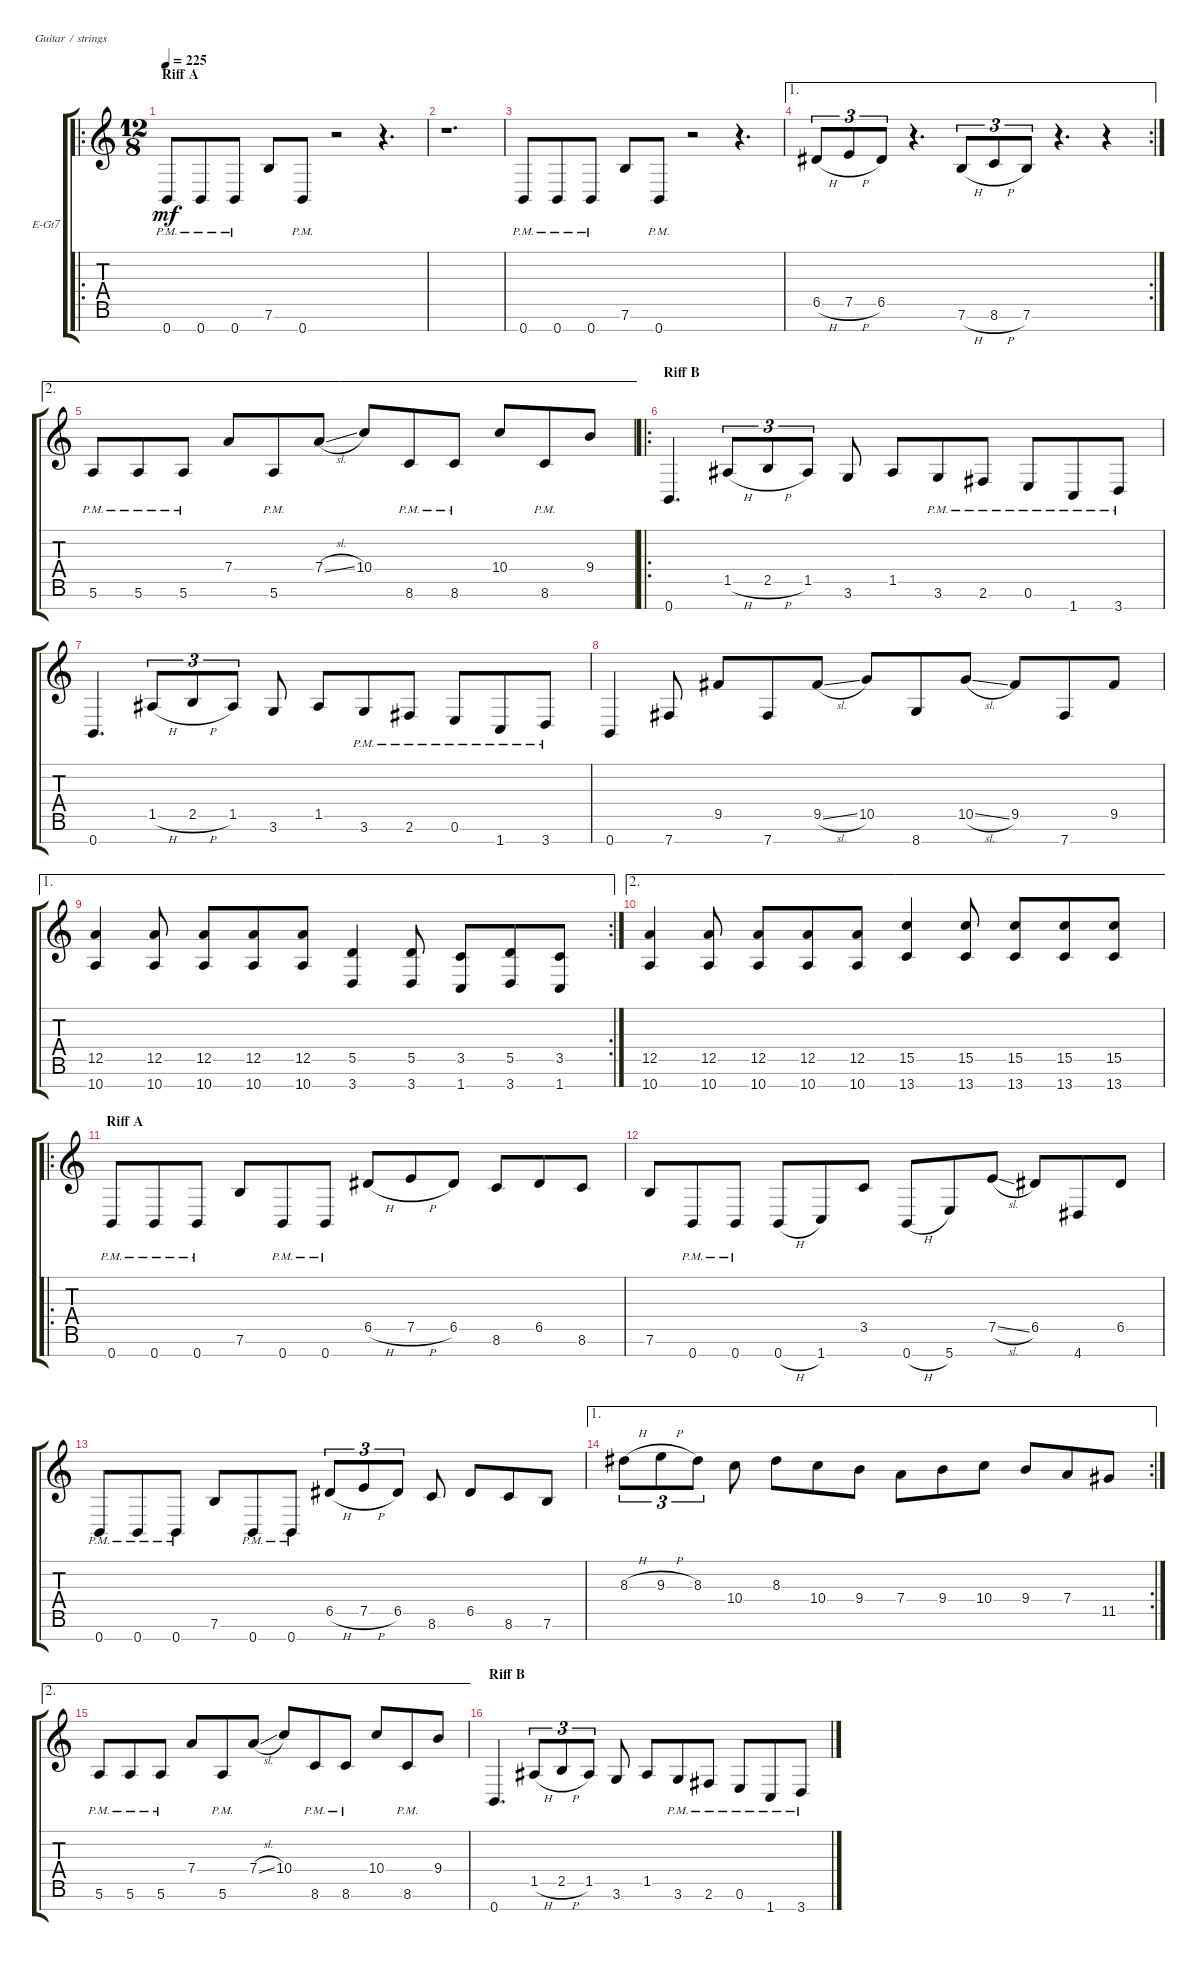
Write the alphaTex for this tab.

\defaultSystemsLayout 4
\bracketExtendMode groupsimilarinstruments
\firstSystemTrackNameOrientation horizontal
\otherSystemsTrackNameOrientation horizontal
\track ("Rhythm Guitar (R)" "E-Gt7") {instrument distortionguitar}
\staff {score tabs}
\tuning (E4 B3 G3 D3 A2 E2 B1)
\ro
\ts (12 8)
\section ("" "Riff A")
\tempo 225
\clef g2
\ks c
0.7{pm}.8{dy mf} 0.7{pm}.8 0.7{pm}.8 7.6.8 0.7{pm}.8 r.2 r.4{d} |
r.1{d} |
0.7{pm}.8 0.7{pm}.8 0.7{pm}.8 7.6.8 0.7{pm}.8 r.2 r.4{d} |
\ae 1
\rc 2
6.5{h}.8{tu (3 2)} 7.5{h}.8{tu (3 2)} 6.5.8{tu (3 2)} r.4{d} 7.6{h}.8{tu (3 2)} 8.6{h}.8{tu (3 2)} 7.6.8{tu (3 2)} r.4{d} r.4 |
\ae 2
5.6{pm}.8 5.6{pm}.8 5.6{pm}.8 7.4.8 5.6{pm}.8 7.4{sl}.8 10.4.8 8.6{pm}.8 8.6{pm}.8 10.4.8 8.6{pm}.8 9.4.8 |
\ro
\section ("" "Riff B")
0.7.4{d} 1.5{h}.8{tu (3 2)} 2.5{h}.8{tu (3 2)} 1.5.8{tu (3 2)} 3.6.8 1.5.8 3.6{pm}.8 2.6{pm}.8 0.6{pm}.8 1.7{pm}.8 3.7{pm}.8 |
0.7.4{d} 1.5{h}.8{tu (3 2)} 2.5{h}.8{tu (3 2)} 1.5.8{tu (3 2)} 3.6.8 1.5.8 3.6{pm}.8 2.6{pm}.8 0.6{pm}.8 1.7{pm}.8 3.7{pm}.8 |
0.7.4 7.7.8 9.5.8 7.7.8 9.5{sl}.8 10.5.8 8.7.8 10.5{sl}.8 9.5.8 7.7.8 9.5.8 |
\ae 1
\rc 2
(12.5 10.7).4 (12.5 10.7).8 (10.7 12.5).8 (12.5 10.7).8 (12.5 10.7).8 (5.5 3.7).4 (3.7 5.5).8 (3.5 1.7).8 (5.5 3.7).8 (3.5 1.7).8 |
\ae 2
(12.5 10.7).4 (10.7 12.5).8 (10.7 12.5).8 (12.5 10.7).8 (12.5 10.7).8 (15.5 13.7).4 (15.5 13.7).8 (15.5 13.7).8 (15.5 13.7).8 (15.5 13.7).8 |
\ro
\section ("" "Riff A")
0.7{pm}.8 0.7{pm}.8 0.7{pm}.8 7.6.8 0.7{pm}.8 0.7{pm}.8 6.5{h}.8 7.5{h}.8 6.5.8 8.6.8 6.5.8 8.6.8 |
7.6.8 0.7{pm}.8 0.7{pm}.8 0.7{h}.8 1.7.8 3.5.8 0.7{h}.8 5.7.8 7.5{sl}.8 6.5.8 4.7.8 6.5.8 |
0.7{pm}.8 0.7{pm}.8 0.7{pm}.8 7.6.8 0.7{pm}.8 0.7{pm}.8 6.5{h}.8{tu (3 2)} 7.5{h}.8{tu (3 2)} 6.5.8{tu (3 2)} 8.6.8 6.5.8 8.6.8 7.6.8 |
\ae 1
\rc 2
8.3{h}.8{tu (3 2)} 9.3{h}.8{tu (3 2)} 8.3.8{tu (3 2)} 10.4.8 8.3.8 10.4.8 9.4.8 7.4.8 9.4.8 10.4.8 9.4.8 7.4.8 11.5.8 |
\ae 2
5.6{pm}.8 5.6{pm}.8 5.6{pm}.8 7.4.8 5.6{pm}.8 7.4{sl}.8 10.4.8 8.6{pm}.8 8.6{pm}.8 10.4.8 8.6{pm}.8 9.4.8 |
\section ("" "Riff B")
0.7.4{d} 1.5{h}.8{tu (3 2)} 2.5{h}.8{tu (3 2)} 1.5.8{tu (3 2)} 3.6.8 1.5.8 3.6{pm}.8 2.6{pm}.8 0.6{pm}.8 1.7{pm}.8 3.7{pm}.8
